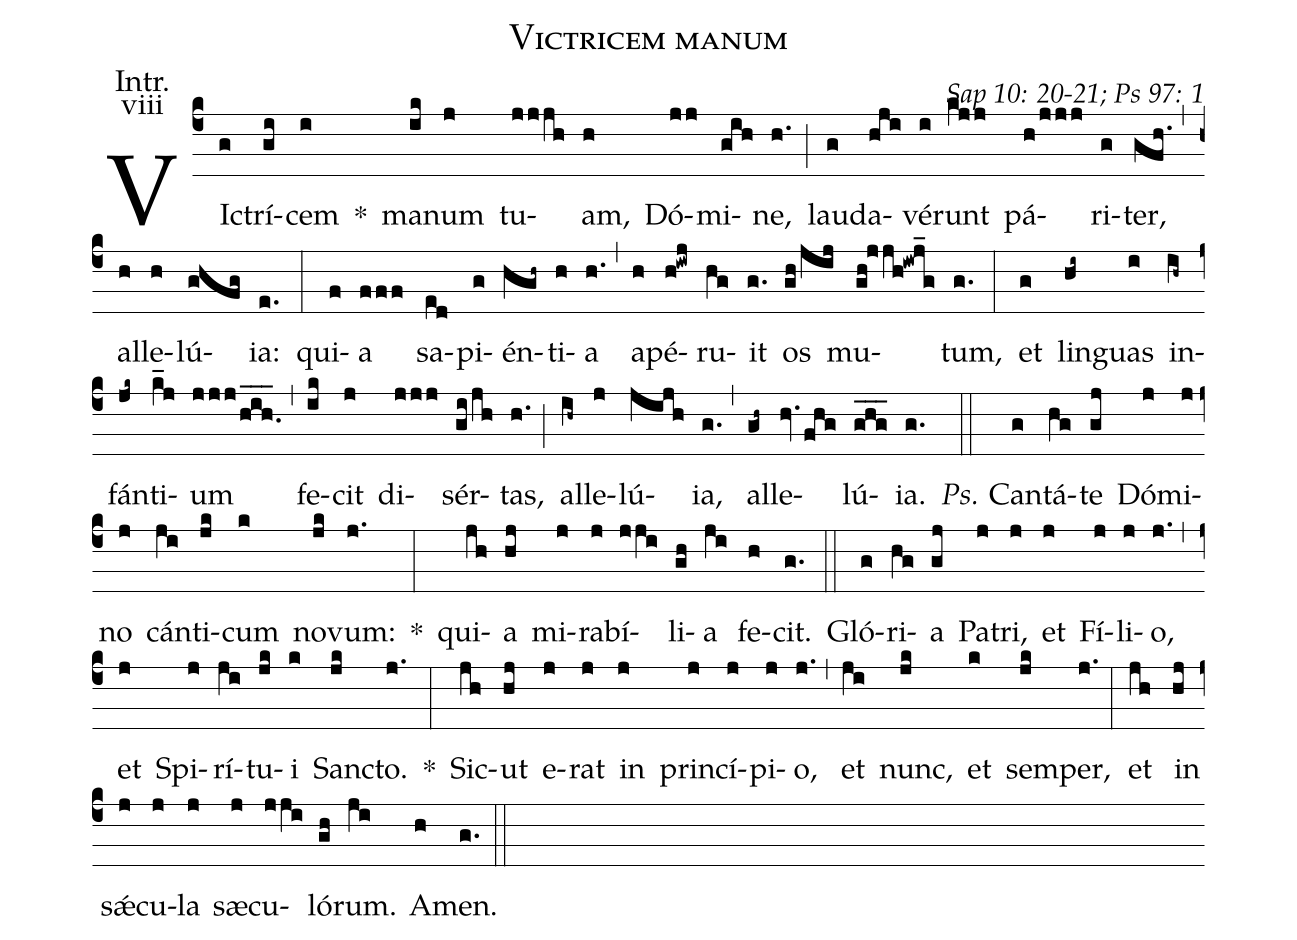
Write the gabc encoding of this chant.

name: Victricem manum;
office-part: Introitus;
mode: 8;
commentary: Sap 10: 20-21; Ps 97: 1;
annotation: Intr.;
annotation: viii;
%%
(c4) VIc(g)trí(gi)cem(i) *() ma(ik)num(j) tu(jjjh)am,(h) Dó(jj)mi(gih)ne,(h.) (;) lau(g)da(hji)vé(i)runt(kjj) pá(h/jjj)ri(g)ter,(gfh.) (,) al(h)le(h)lú(ghfg)ia:(e.) (:)
qui(f)a(fff) sa(ed)pi(g)én(hgh~)ti(h)a(h.) (,) a(h)pé(h!iwj)ru(hg)it(g.) os(gh/jij) mu(gh!jjh!iwj_g)tum,(g.) (:)
et(g) lin(hi~)guas(i) in(ih~)fán(jk~)ti(k_j)um(jjj/hih.___) (,) fe(ik)cit(j) di(jjj)sér(gi/jh)tas,(h.) (;) al(ih~)le(j)lú(jijh)ia,(g.) (,) al(gh~)le(hv.fhg)lú(ghg___)ia.(g.) (::)
<i>Ps.</i> Can(g)tá(hg)te(gj) Dó(j)mi(j)no(j) cán(ji)ti(jk)cum(k) no(jk)vum:(j.) *(:)
qui(jh)a(hj) mi(j)ra(j)bí(jji)li(gh)a(ji) fe(h)cit.(g.) (::)
Gló(g)ri(hg)a(gj) Pa(j)tri,(j) et(j) Fí(j)li(j)o,(j.) (,) et(j) Spi(j)rí(ji)tu(jk)i(k) Sanc(jk)to.(j.) *(:) Sic(jh)ut(hj) e(j)rat(j) in(j) prin(j)cí(j)pi(j)o,(j.) (,) et(ji) nunc,(jk) et(k) sem(jk)per,(j.) (:) et(jh) in(hj) sǽ(j)cu(j)la(j) sæ(j)cu(j/ji)ló(gh)rum.(ji) A(h)men.(g.) (::)
